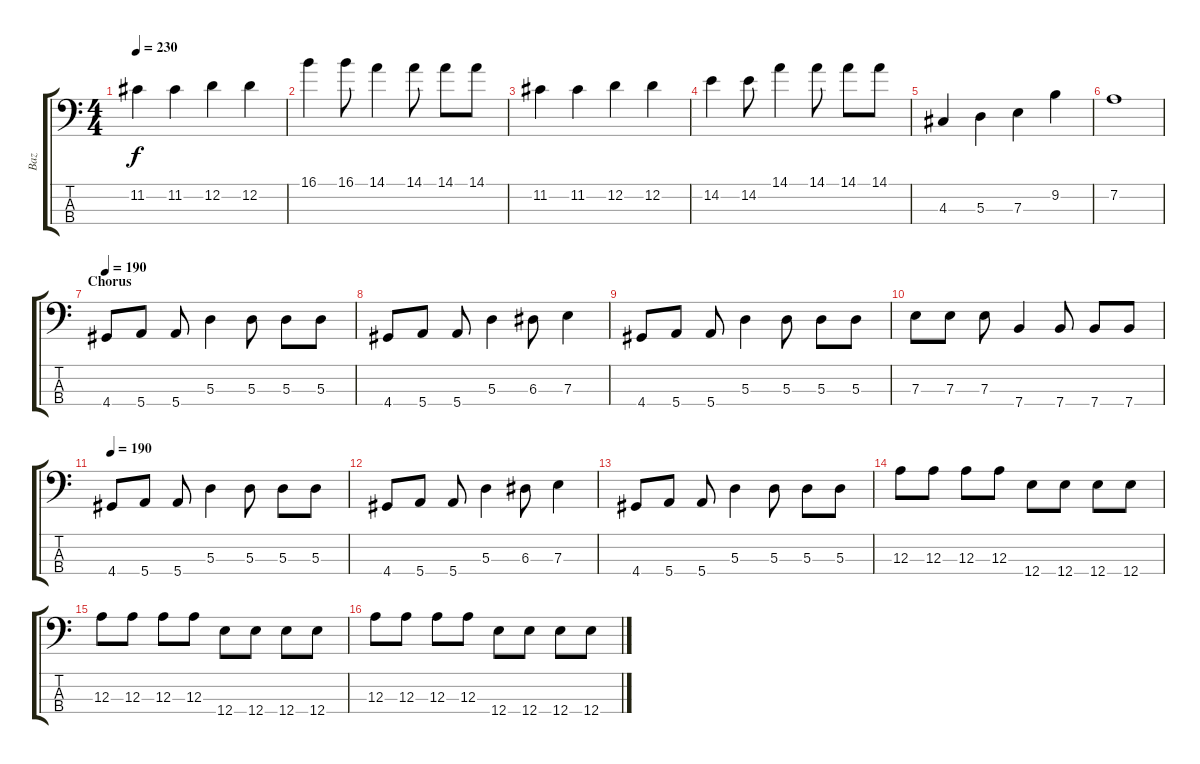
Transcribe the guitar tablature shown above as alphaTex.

\track ("Baz" "Baz") {instrument electricbassfinger}
\staff {score tabs}
\tuning (G2 D2 A1 E1) {hide}
\ts (4 4)
\tempo 230
\clef f4
\ks c
11.2.4{dy f} 11.2.4 12.2.4 12.2.4 |
16.1.4 16.1.8 14.1.4 14.1.8 14.1.8 14.1.8 |
11.2.4 11.2.4 12.2.4 12.2.4 |
14.2.4 14.2.8 14.1.4 14.1.8 14.1.8 14.1.8 |
4.3.4 5.3.4 7.3.4 9.2.4 |
7.2.1 |
\section ("" "Chorus")
\tempo 210
\tempo 190
4.4.8 5.4.8 5.4.8 5.3.4 5.3.8 5.3.8 5.3.8 |
4.4.8 5.4.8 5.4.8 5.3.4 6.3.8 7.3.4 |
4.4.8 5.4.8 5.4.8 5.3.4 5.3.8 5.3.8 5.3.8 |
7.3.8 7.3.8 7.3.8 7.4.4 7.4.8 7.4.8 7.4.8 |
\tempo 190
4.4.8 5.4.8 5.4.8 5.3.4 5.3.8 5.3.8 5.3.8 |
4.4.8 5.4.8 5.4.8 5.3.4 6.3.8 7.3.4 |
4.4.8 5.4.8 5.4.8 5.3.4 5.3.8 5.3.8 5.3.8 |
12.3.8 12.3.8 12.3.8 12.3.8 12.4.8 12.4.8 12.4.8 12.4.8 |
12.3.8 12.3.8 12.3.8 12.3.8 12.4.8 12.4.8 12.4.8 12.4.8 |
12.3.8 12.3.8 12.3.8 12.3.8 12.4.8 12.4.8 12.4.8 12.4.8
